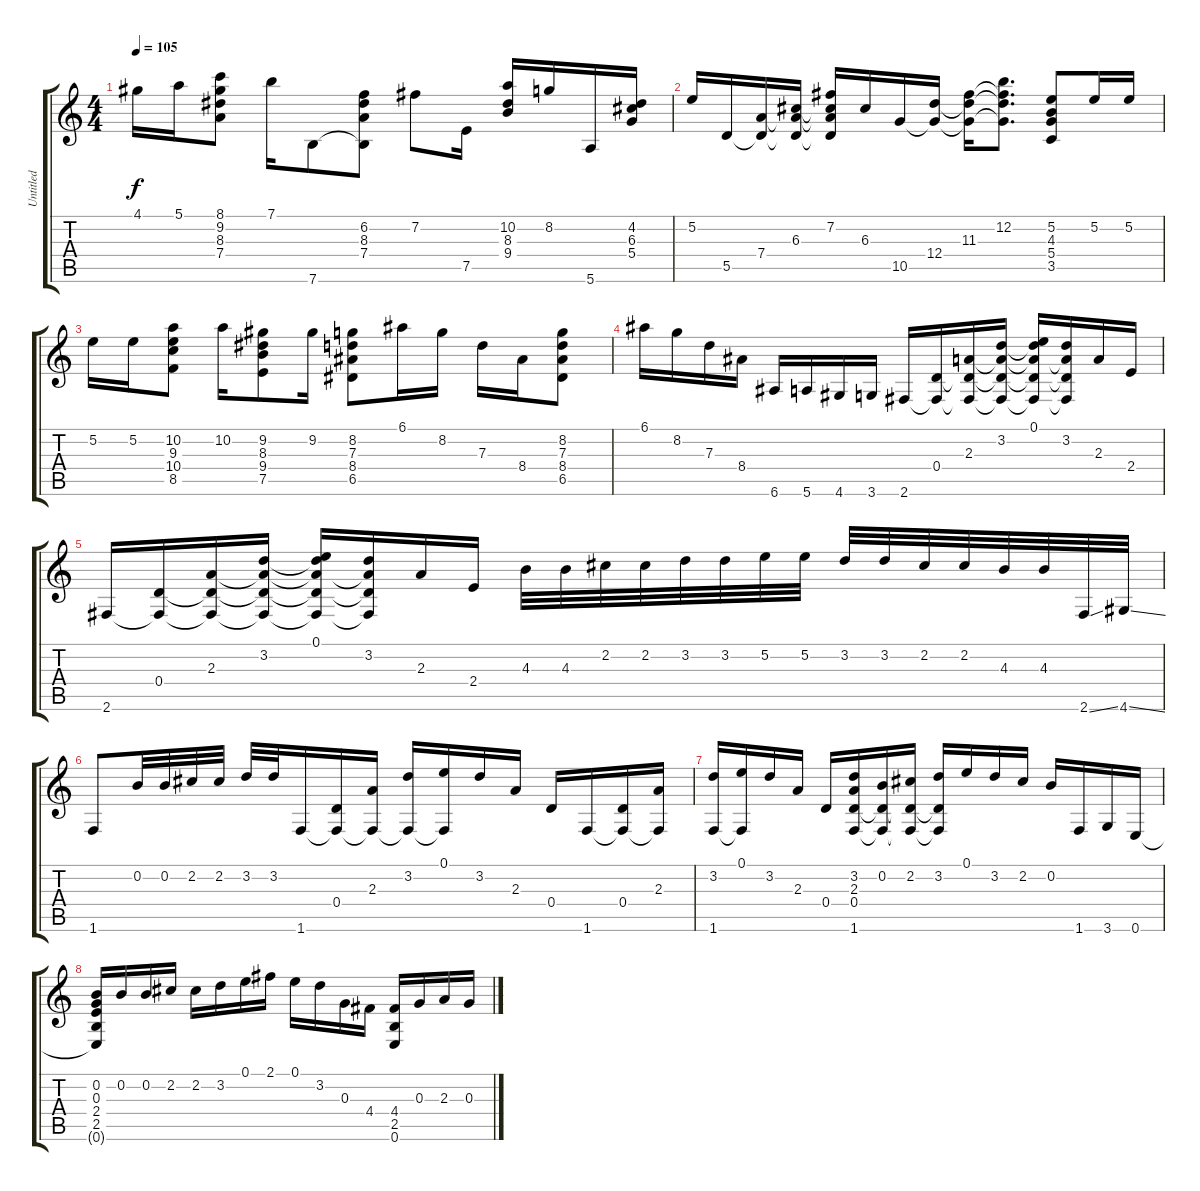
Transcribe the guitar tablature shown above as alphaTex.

\track ("Untitled" "Untitled") {instrument acousticguitarnylon}
\staff {score tabs}
\tuning (E4 B3 G3 D3 A2 E2) {hide}
\ts (4 4)
\tempo 105
\clef g2
\ks c
4.1.16{dy f} 5.1.16 (8.1 9.2 8.3 7.4).8 7.1.16 7.6.8 (6.2 8.3 7.4 7.6{t}).8 7.2.8 7.5.16 (10.2 8.3 9.4).16 8.2.16 5.6.16 (4.2 6.3 5.4).16 |
5.2.16 5.5.16 (7.4 5.5{t}).16 (6.3 7.4{t} 5.5{t}).16 (7.2 6.3{t} 7.4{t} 5.5{t}).16 6.3.16 10.5.16 (12.4 10.5{t}).16 (11.3 12.4{t} 10.5{t}).16 (12.2 11.3{t} 12.4{t} 10.5{t}).8{d} (5.2 4.3 5.4 3.5).8 5.2.16 5.2.16 |
5.2.16 5.2.16 (10.2 9.3 10.4 8.5).8 10.2.16 (9.2 8.3 9.4 7.5).8 9.2.16 (8.2 7.3 8.4 6.5).8 6.1.16 8.2.16 7.3.16 8.4.16 (8.2 7.3 8.4 6.5).8 |
6.1.16 8.2.16 7.3.16 8.4.16 6.6.16 5.6.16 4.6.16 3.6.16 2.6.16 (0.4 2.6{t}).16 (2.3 0.4{t} 2.6{t}).16 (3.2 2.3{t} 0.4{t} 2.6{t}).16 (0.1 3.2{t} 2.3{t} 0.4{t} 2.6{t}).16 (3.2 2.3{t} 0.4{t} 2.6{t}).16 2.3.16 2.4.16 |
2.6.16 (0.4 2.6{t}).16 (2.3 0.4{t} 2.6{t}).16 (3.2 2.3{t} 0.4{t} 2.6{t}).16 (0.1 3.2{t} 2.3{t} 0.4{t} 2.6{t}).16 (3.2 2.3{t} 0.4{t} 2.6{t}).16 2.3.16 2.4.16 4.3.32 4.3.32 2.2.32 2.2.32 3.2.32 3.2.32 5.2.32 5.2.32 3.2.32 3.2.32 2.2.32 2.2.32 4.3.32 4.3.32 2.6{ss}.32 4.6{ss}.32 |
1.6.8 0.2.32 0.2.32 2.2.32 2.2.32 3.2.32 3.2.32 1.6.16 (0.4 1.6{t}).16 (2.3 1.6{t}).16 (3.2 1.6{t}).16 (0.1 1.6{t}).16 3.2.16 2.3.16 0.4.16 1.6.16 (0.4 1.6{t}).16 (2.3 1.6{t}).16 |
(3.2 1.6).16 (0.1 1.6{t}).16 3.2.16 2.3.16 0.4.16 (3.2 2.3 0.4 1.6).16 (0.2 0.4{t} 1.6{t}).16 (2.2 0.4{t} 1.6{t}).16 (3.2 0.4{t} 1.6{t}).16 0.1.16 3.2.16 2.2.16 0.2.16 1.6.16 3.6.16 0.6.16 |
(0.2 0.3 2.4 2.5 0.6{t}).16 0.2.16 0.2.16 2.2.16 2.2.16 3.2.16 0.1.16 2.1.16 0.1.16 3.2.16 0.3.16 4.4.16 (4.4 2.5 0.6).16 0.3.16 2.3.16 0.3.16
